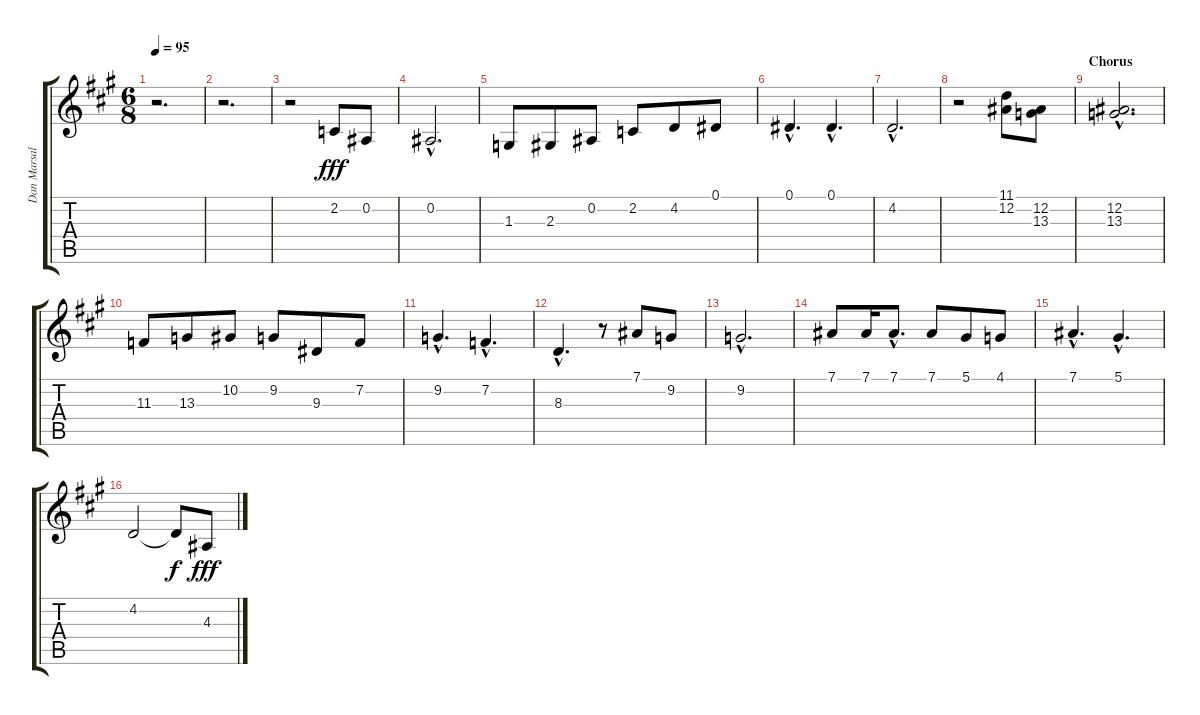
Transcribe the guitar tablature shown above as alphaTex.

\track ("Dan Marsala" "Dan Marsal") {instrument tenorsax}
\staff {score tabs}
\tuning (Eb4 Bb3 Gb3 Db3 Ab2 Eb2) {hide}
\ts (6 8)
\tempo 95
\clef g2
\ks a
r.2{d dy fff} |
r.2{d} |
r.2 2.2.8 0.2.8 |
0.2{hac}.2{d} |
1.3.8 2.3.8 0.2.8 2.2.8 4.2.8 0.1.8 |
0.1{hac}.4{d} 0.1{hac}.4{d} |
4.2{hac}.2{d} |
r.2 (11.1 12.2).8 (12.2 13.3).8 |
\section ("" "Chorus")
(12.2{hac} 13.3{hac}).2{d} |
11.3.8 13.3.8 10.2.8 9.2.8 9.3.8 7.2.8 |
9.2{hac}.4{d} 7.2{hac}.4{d} |
8.3{hac}.4{d} r.8 7.1.8 9.2.8 |
9.2{hac}.2{d} |
7.1.8 7.1.16 7.1{hac}.8{d} 7.1.8 5.1.8 4.1.8 |
7.1{hac}.4{d} 5.1{hac}.4{d} |
4.2.2 4.2{t}.8{dy f} 4.3.8{dy fff}
